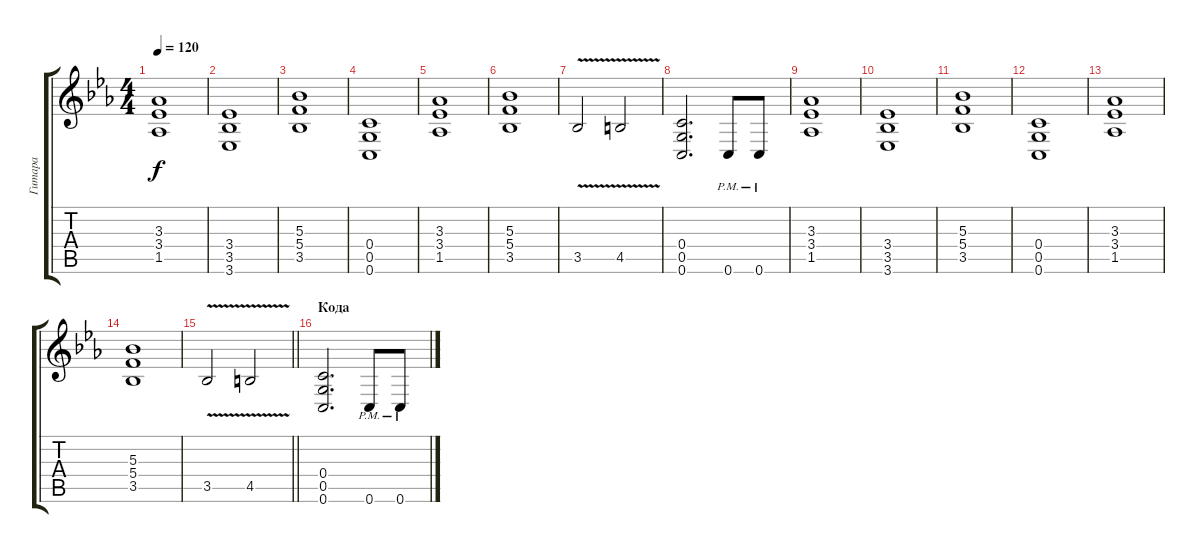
\track ("Гитара" "Гитара") {instrument distortionguitar}
\staff {score tabs}
\tuning (D4 A3 F3 C3 G2 C2) {hide}
\ts (4 4)
\tempo 120
\clef g2
\ks cminor
(3.3 3.4 1.5).1{dy f} |
(3.4 3.5 3.6).1 |
(5.3 5.4 3.5).1 |
(0.4 0.5 0.6).1 |
(3.3 3.4 1.5).1 |
(5.3 5.4 3.5).1 |
3.5{v}.2 4.5{v}.2 |
(0.4 0.5 0.6).2{d} 0.6{pm}.8 0.6{pm}.8 |
(3.3 3.4 1.5).1 |
(3.4 3.5 3.6).1 |
(5.3 5.4 3.5).1 |
(0.4 0.5 0.6).1 |
(3.3 3.4 1.5).1 |
(5.3 5.4 3.5).1 |
\barLineRight lightlight
3.5{v}.2 4.5{v}.2 |
\section ("" "Кода")
(0.4 0.5 0.6).2{d} 0.6{pm}.8 0.6{pm}.8
